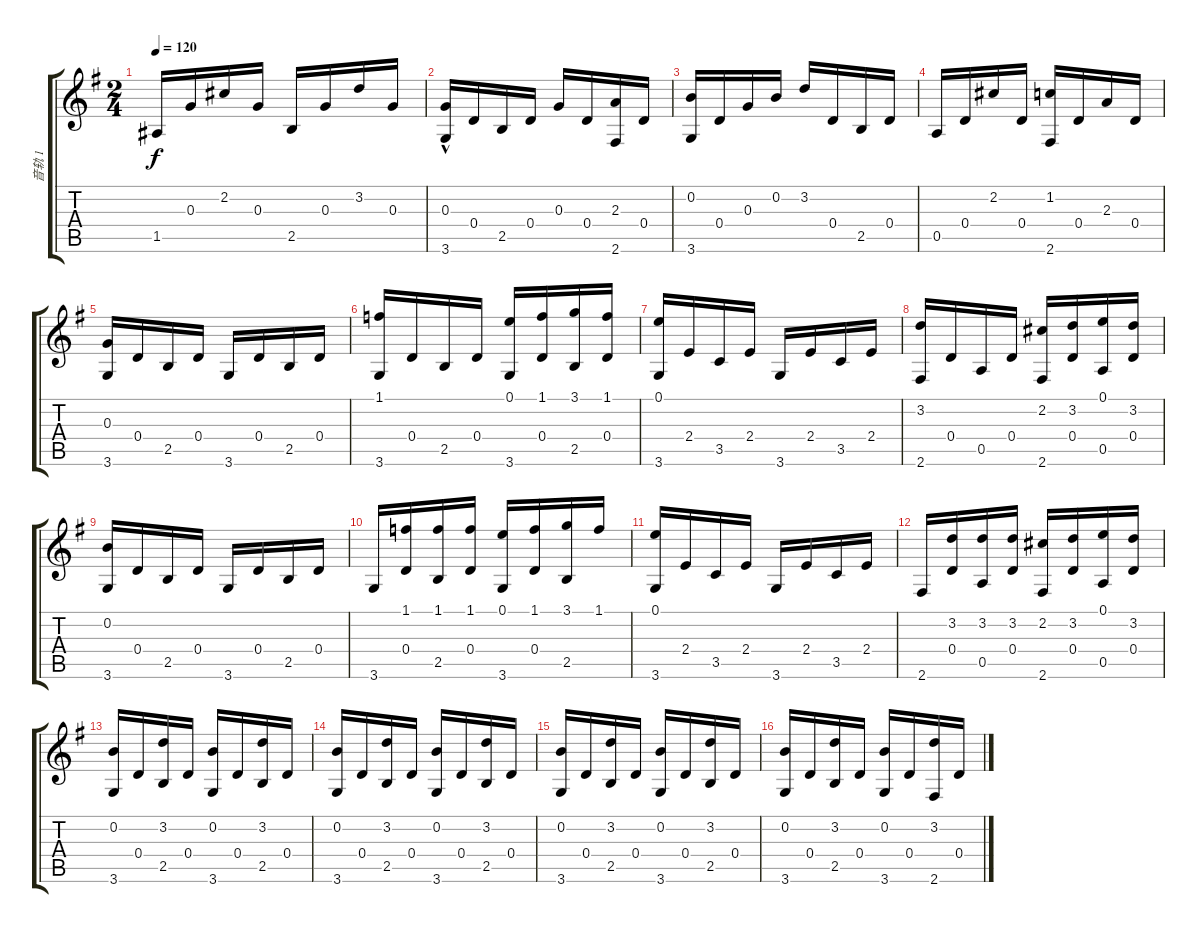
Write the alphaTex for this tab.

\track ("音轨 1" "音轨 1") {instrument acousticguitarnylon}
\staff {score tabs}
\tuning (E4 B3 G3 D3 A2 E2) {hide}
\ts (2 4)
\tempo 120
\clef g2
\ks g
1.5.16{dy f} 0.3.16 2.2.16 0.3.16 2.5.16 0.3.16 3.2.16 0.3.16 |
(0.3 3.6{hac}).16 0.4.16 2.5.16 0.4.16 0.3.16 0.4.16 (2.3 2.6).16 0.4.16 |
(0.2 3.6).16 0.4.16 0.3.16 0.2.16 3.2.16 0.4.16 2.5.16 0.4.16 |
0.5.16 0.4.16 2.2.16 0.4.16 (1.2 2.6).16 0.4.16 2.3.16 0.4.16 |
(0.3 3.6).16 0.4.16 2.5.16 0.4.16 3.6.16 0.4.16 2.5.16 0.4.16 |
(1.1 3.6).16 0.4.16 2.5.16 0.4.16 (0.1 3.6).16 (1.1 0.4).16 (3.1 2.5).16 (1.1 0.4).16 |
(0.1 3.6).16 2.4.16 3.5.16 2.4.16 3.6.16 2.4.16 3.5.16 2.4.16 |
(3.2 2.6).16 0.4.16 0.5.16 0.4.16 (2.2 2.6).16 (3.2 0.4).16 (0.1 0.5).16 (3.2 0.4).16 |
(0.2 3.6).16 0.4.16 2.5.16 0.4.16 3.6.16 0.4.16 2.5.16 0.4.16 |
3.6.16 (1.1 0.4).16 (1.1 2.5).16 (1.1 0.4).16 (0.1 3.6).16 (1.1 0.4).16 (3.1 2.5).16 1.1.16 |
(0.1 3.6).16 2.4.16 3.5.16 2.4.16 3.6.16 2.4.16 3.5.16 2.4.16 |
2.6.16 (3.2 0.4).16 (3.2 0.5).16 (3.2 0.4).16 (2.2 2.6).16 (3.2 0.4).16 (0.1 0.5).16 (3.2 0.4).16 |
(0.2 3.6).16 0.4.16 (3.2 2.5).16 0.4.16 (0.2 3.6).16 0.4.16 (3.2 2.5).16 0.4.16 |
(0.2 3.6).16 0.4.16 (3.2 2.5).16 0.4.16 (0.2 3.6).16 0.4.16 (3.2 2.5).16 0.4.16 |
(0.2 3.6).16 0.4.16 (3.2 2.5).16 0.4.16 (0.2 3.6).16 0.4.16 (3.2 2.5).16 0.4.16 |
(0.2 3.6).16 0.4.16 (3.2 2.5).16 0.4.16 (0.2 3.6).16 0.4.16 (3.2 2.6).16 0.4.16
